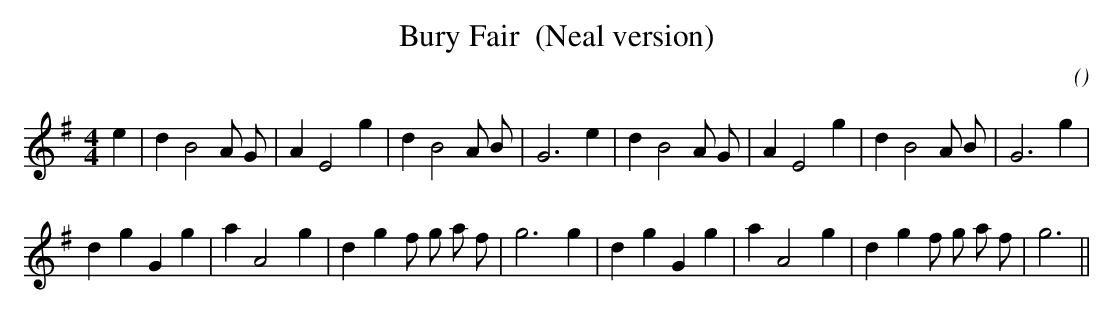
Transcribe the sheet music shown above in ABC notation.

X:1
T: Bury Fair  (Neal version)
C:
O:
M:4/4
K:G
K:G
M:4/4
L:1/16
e4 |d4 B8 A2 G2 |A4 E8 g4 |d4 B8 A2 B2 |G12 e4 |d4 B8 A2 G2 |A4 E8 g4 |d4 B8 A2 B2 |G12 g4 |
d4 g4 G4 g4 |a4 A8 g4 |d4 g4 f2 g2 a2 f2 |g12 g4 |d4 g4 G4 g4 |a4 A8 g4 |d4 g4 f2 g2 a2 f2 |g12 ||
